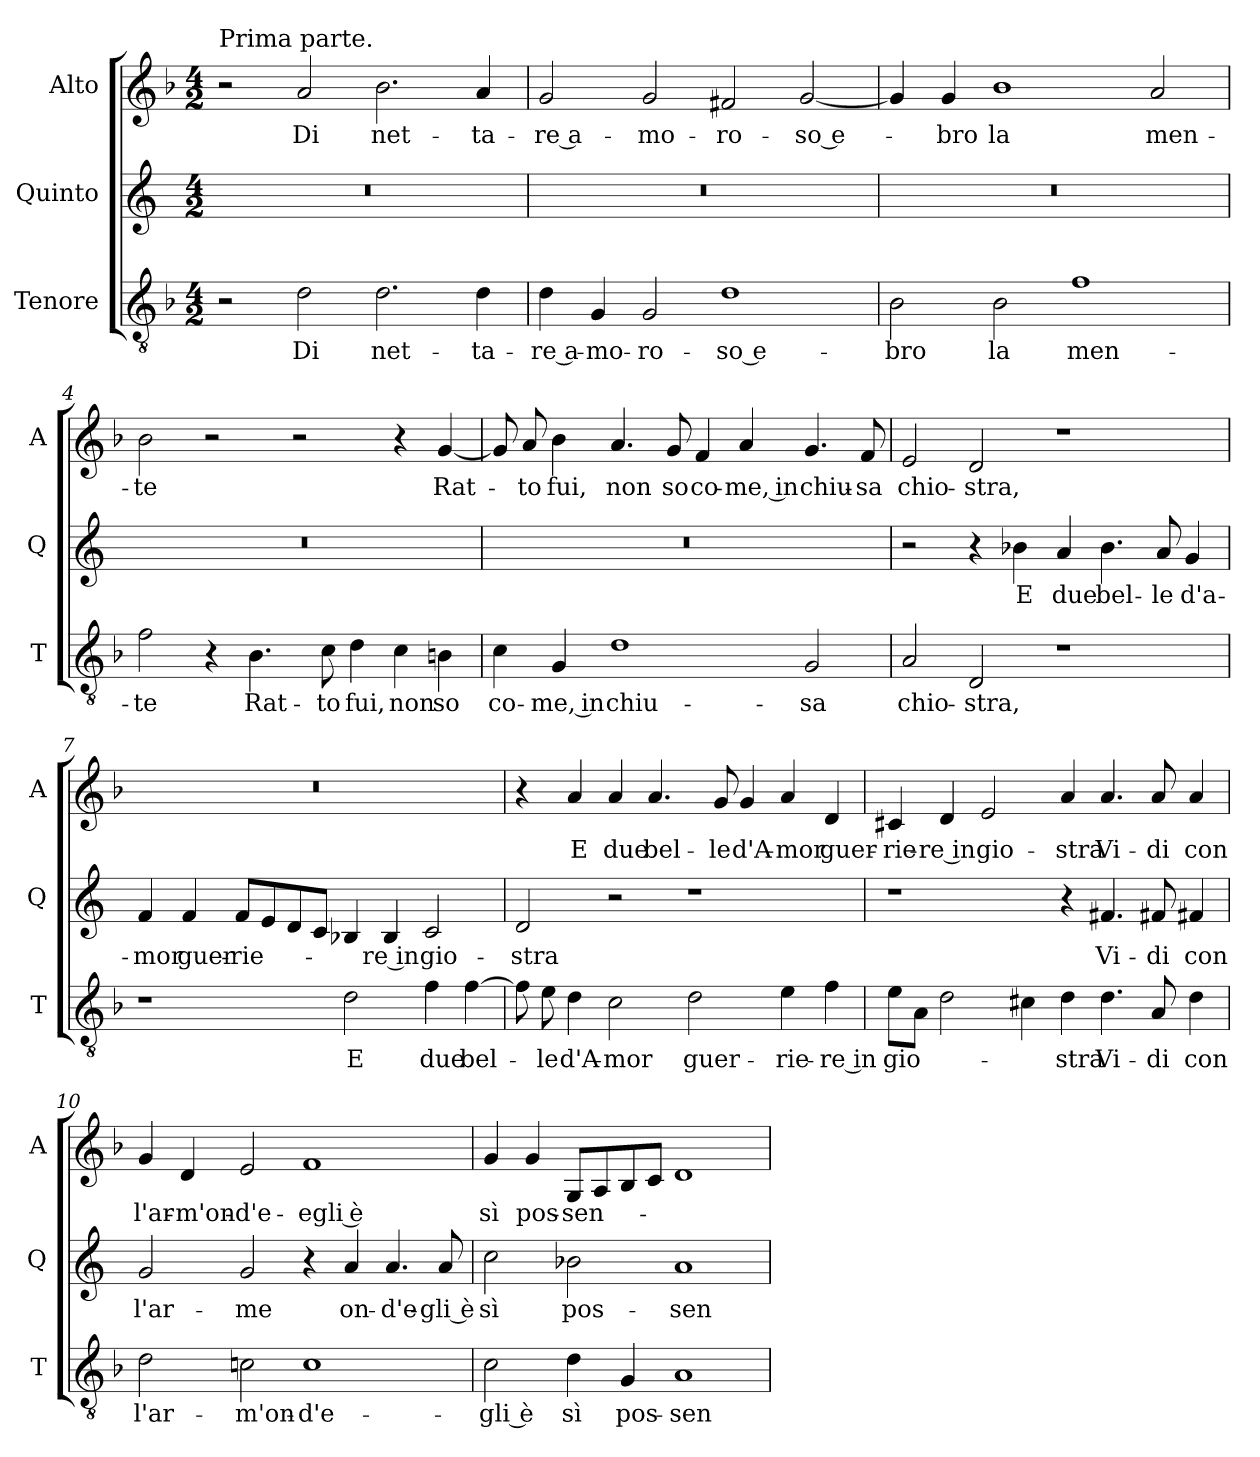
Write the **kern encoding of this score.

**kern	**text	**kern	**text	**kern	**text
*part3	*part3	*part2	*part2	*part1	*part1
*staff3	*staff3	*staff2	*staff2	*staff1	*staff1
*I"Tenore	*	*I"Quinto	*	*I"Alto	*
*I'T	*	*I'Q	*	*I'A	*
*clefGv2	*	*clefG2	*	*clefG2	*
*k[b-]	*	*	*	*k[b-]	*
*M4/2	*	*M4/2	*	*M4/2	*
=1	=1	=1	=1	=1	=1
!	!	!	!	!LO:TX:a:t=Prima parte.	!
2r	.	0r	.	2r	.
2d	Di	.	.	2a	Di
2.d	net-	.	.	2.b-	net-
4d	-ta-	.	.	4a	-ta-
=2	=2	=2	=2	=2	=2
4d	-re a-	0r	.	2g	-re a-
4G	-mo-	.	.	.	.
2G	-ro-	.	.	2g	-mo-
1d	-so e-	.	.	2f#X	-ro-
.	.	.	.	[2g	-so e-
=3	=3	=3	=3	=3	=3
2B-	-bro	0r	.	4g]	.
.	.	.	.	4g	-bro
2B-	la	.	.	1b-	la
1f	men-	.	.	.	.
.	.	.	.	2a	men-
=4	=4	=4	=4	=4	=4
2f	-te	0r	.	2b-	-te
4r	.	.	.	2r	.
4.B-	Rat-	.	.	.	.
.	.	.	.	2r	.
8c	-to	.	.	.	.
4d	fui,	.	.	.	.
4c	non	.	.	4r	.
4Bn	so	.	.	[4g	Rat-
=5	=5	=5	=5	=5	=5
4c	co-	0r	.	8g]	.
.	.	.	.	8a	-to
4G	-me, in	.	.	4b-	fui,
1d	chiu-	.	.	4.a	non
.	.	.	.	8g	so
.	.	.	.	4f	co-
.	.	.	.	4a	-me, in
2G	-sa	.	.	4.g	chiu-
.	.	.	.	8f	-sa
=6	=6	=6	=6	=6	=6
2A	chio-	2r	.	2e	chio-
2D	-stra,	4r	.	2d	-stra,
.	.	4b-X	E	.	.
1r	.	4a	due	1r	.
.	.	4.b-	bel-	.	.
.	.	8a	-le	.	.
.	.	4g	d'a-	.	.
=7	=7	=7	=7	=7	=7
1r	.	4f	-mor	0r	.
.	.	4f	guer-	.	.
.	.	8fL	-rie-	.	.
.	.	8e	.	.	.
.	.	8d	.	.	.
.	.	8cJ	.	.	.
2d	E	4B-X	.	.	.
.	.	4B-	-re in	.	.
4f	due	2c	gio-	.	.
[4f	bel-	.	.	.	.
=8	=8	=8	=8	=8	=8
8f]	.	2d	-stra	4r	.
8e	-le	.	.	.	.
4d	d'A-	.	.	4a	E
2c	-mor	2r	.	4a	due
.	.	.	.	4.a	bel-
2d	guer-	1r	.	.	.
.	.	.	.	8g	-le
.	.	.	.	4g	d'A-
4e	-rie-	.	.	4a	-mor
4f	-re in	.	.	4d	guer-
=9	=9	=9	=9	=9	=9
8eL	gio-	1r	.	4c#X	-rie-
8AJ	.	.	.	.	.
2d	.	.	.	4d	-re in
.	.	.	.	2e	gio-
4c#X	.	.	.	.	.
4d	-stra	4r	.	4a	-stra
4.d	Vi-	4.f#X	Vi-	4.a	Vi-
8A	-di	8f#X	-di	8a	-di
4d	con	4f#X	con	4a	con
=10	=10	=10	=10	=10	=10
2d	l'ar-	2g	l'ar-	4g	l'ar-
.	.	.	.	4d	-m'on-
2cn	-m'on-	2g	-me	2e	-d'e-
1c	-d'e-	4r	.	1f	-egli è
.	.	4a	on-	.	.
.	.	4.a	-d'e-	.	.
.	.	8a	-gli è	.	.
=11	=11	=11	=11	=11	=11
2c	-gli è	2cc	sì	4g	sì
.	.	.	.	4g	pos-
4d	sì	2b-X	pos-	8GL	-sen-
.	.	.	.	8A	.
4G	pos-	.	.	8B-	.
.	.	.	.	8cJ	.
1A	-sen-	1a	-sen-	1d	.
=	=	=	=	=	=
*-	*-	*-	*-	*-	*-
